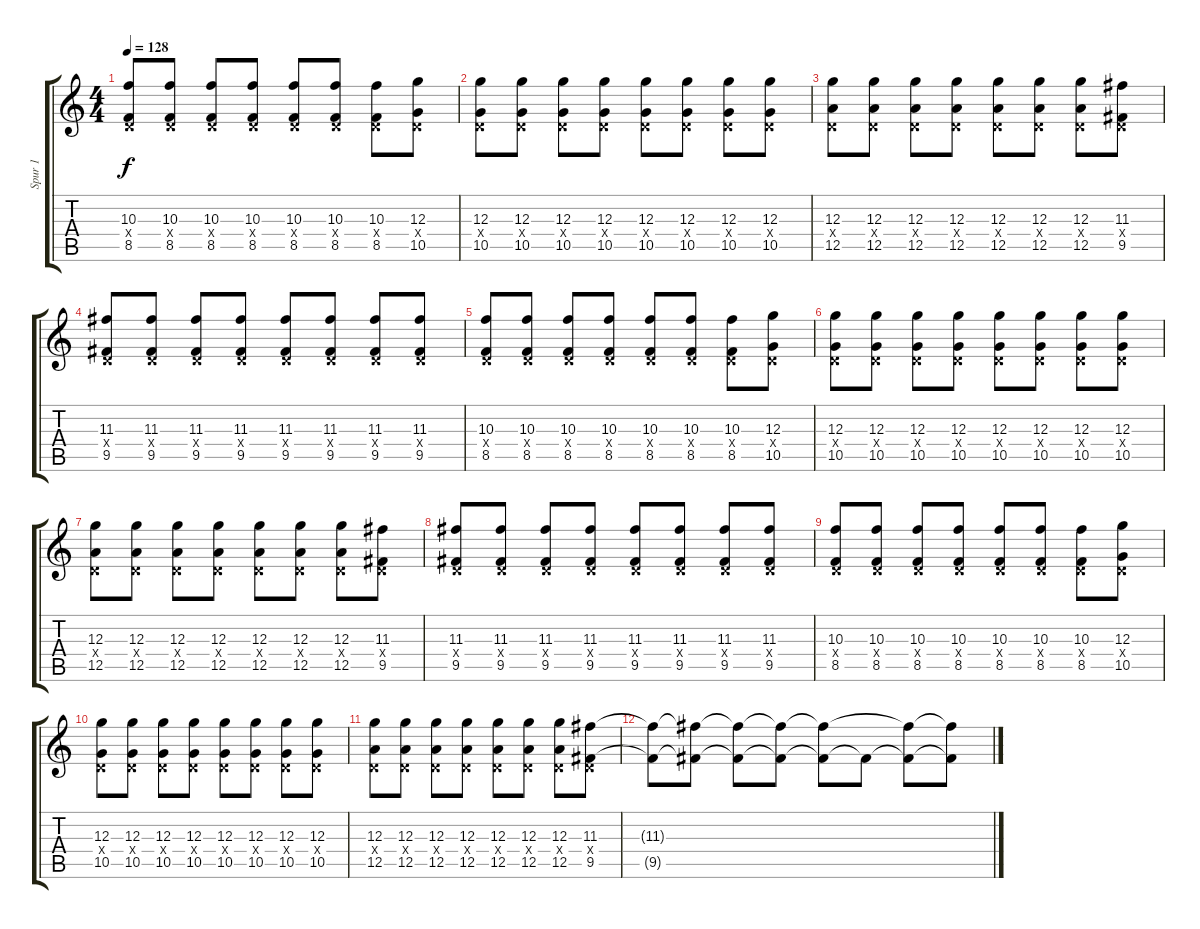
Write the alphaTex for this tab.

\track ("Spur 1" "Spur 1") {instrument distortionguitar}
\staff {score tabs}
\tuning (E4 B3 G3 D3 A2 D2) {hide}
\ts (4 4)
\tempo 128
\clef g2
\ks c
(10.3 0.4{x} 8.5).8{dy f instrument electricguitarclean} (10.3 0.4{x} 8.5).8 (10.3 0.4{x} 8.5).8 (10.3 0.4{x} 8.5).8 (10.3 0.4{x} 8.5).8 (10.3 0.4{x} 8.5).8 (10.3 0.4{x} 8.5).8 (12.3 0.4{x} 10.5).8 |
(12.3 0.4{x} 10.5).8 (12.3 0.4{x} 10.5).8 (12.3 0.4{x} 10.5).8 (12.3 0.4{x} 10.5).8 (12.3 0.4{x} 10.5).8 (12.3 0.4{x} 10.5).8 (12.3 0.4{x} 10.5).8 (12.3 0.4{x} 10.5).8 |
(12.3 0.4{x} 12.5).8 (12.3 0.4{x} 12.5).8 (12.3 0.4{x} 12.5).8 (12.3 0.4{x} 12.5).8 (12.3 0.4{x} 12.5).8 (12.3 0.4{x} 12.5).8 (12.3 0.4{x} 12.5).8 (11.3 0.4{x} 9.5).8 |
(11.3 0.4{x} 9.5).8 (11.3 0.4{x} 9.5).8 (11.3 0.4{x} 9.5).8 (11.3 0.4{x} 9.5).8 (11.3 0.4{x} 9.5).8 (11.3 0.4{x} 9.5).8 (11.3 0.4{x} 9.5).8 (11.3 0.4{x} 9.5).8 |
(10.3 0.4{x} 8.5).8{instrument electricguitarclean} (10.3 0.4{x} 8.5).8 (10.3 0.4{x} 8.5).8 (10.3 0.4{x} 8.5).8 (10.3 0.4{x} 8.5).8 (10.3 0.4{x} 8.5).8 (10.3 0.4{x} 8.5).8 (12.3 0.4{x} 10.5).8 |
(12.3 0.4{x} 10.5).8 (12.3 0.4{x} 10.5).8 (12.3 0.4{x} 10.5).8 (12.3 0.4{x} 10.5).8 (12.3 0.4{x} 10.5).8 (12.3 0.4{x} 10.5).8 (12.3 0.4{x} 10.5).8 (12.3 0.4{x} 10.5).8 |
(12.3 0.4{x} 12.5).8 (12.3 0.4{x} 12.5).8 (12.3 0.4{x} 12.5).8 (12.3 0.4{x} 12.5).8 (12.3 0.4{x} 12.5).8 (12.3 0.4{x} 12.5).8 (12.3 0.4{x} 12.5).8 (11.3 0.4{x} 9.5).8 |
(11.3 0.4{x} 9.5).8 (11.3 0.4{x} 9.5).8 (11.3 0.4{x} 9.5).8 (11.3 0.4{x} 9.5).8 (11.3 0.4{x} 9.5).8 (11.3 0.4{x} 9.5).8 (11.3 0.4{x} 9.5).8 (11.3 0.4{x} 9.5).8 |
(10.3 0.4{x} 8.5).8{instrument electricguitarclean} (10.3 0.4{x} 8.5).8 (10.3 0.4{x} 8.5).8 (10.3 0.4{x} 8.5).8 (10.3 0.4{x} 8.5).8 (10.3 0.4{x} 8.5).8 (10.3 0.4{x} 8.5).8 (12.3 0.4{x} 10.5).8 |
(12.3 0.4{x} 10.5).8 (12.3 0.4{x} 10.5).8 (12.3 0.4{x} 10.5).8 (12.3 0.4{x} 10.5).8 (12.3 0.4{x} 10.5).8 (12.3 0.4{x} 10.5).8 (12.3 0.4{x} 10.5).8 (12.3 0.4{x} 10.5).8 |
(12.3 0.4{x} 12.5).8 (12.3 0.4{x} 12.5).8 (12.3 0.4{x} 12.5).8 (12.3 0.4{x} 12.5).8 (12.3 0.4{x} 12.5).8 (12.3 0.4{x} 12.5).8 (12.3 0.4{x} 12.5).8 (11.3 0.4{x} 9.5).8 |
(11.3{t} 9.5{t}).8 (11.3{t} 9.5{t}).8 (11.3{t} 9.5{t}).8 (11.3{t} 9.5{t}).8 (11.3{t} 9.5{t}).8 9.5{t}.8 (11.3{t} 9.5{t}).8 (11.3{t} 9.5{t}).8
